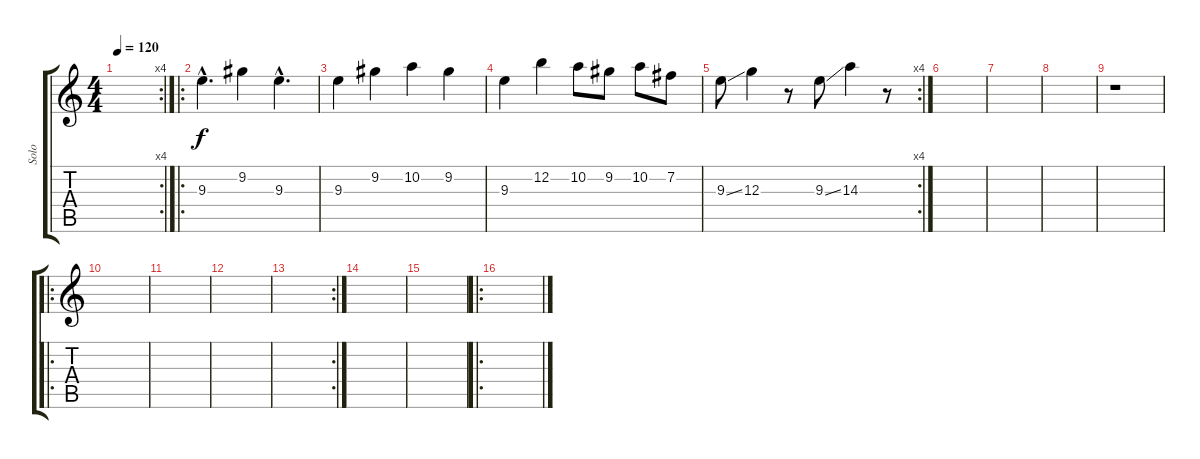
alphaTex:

\track ("Solo" "Solo") {instrument overdrivenguitar}
\staff {score tabs}
\tuning (E4 B3 G3 D3 A2 E2) {hide}
\rc 4
\ts (4 4)
\tempo 120
\clef g2
\ks c
|
\ro
9.3{hac}.4{d} 9.2.4 9.3{hac}.4{d} |
9.3.4 9.2.4 10.2.4 9.2.4 |
9.3.4 12.2.4 10.2.8 9.2.8 10.2.8 7.2.8 |
\rc 4
9.3{ss}.8 12.3.4 r.8 9.3{ss}.8 14.3.4 r.8 |
|
|
|
r.1 |
\ro
|
|
|
\rc 2
|
|
|
\ro
